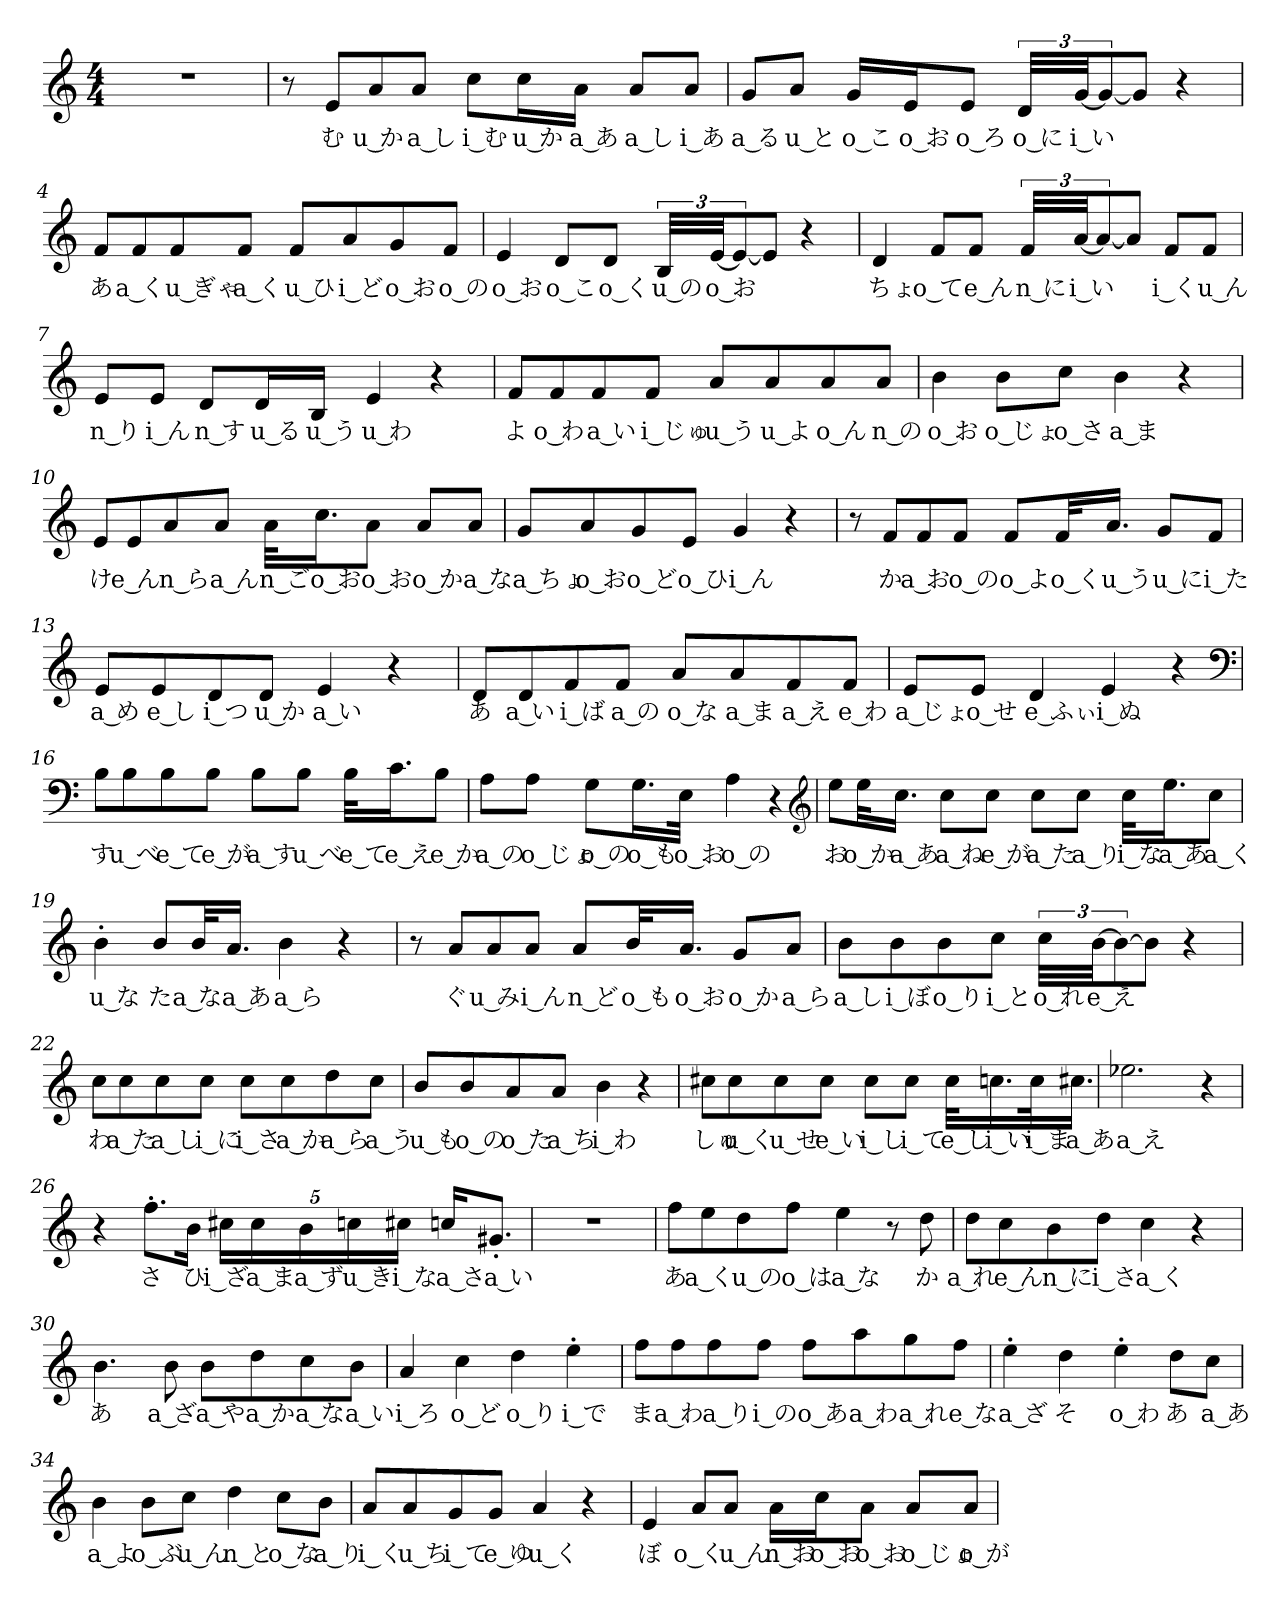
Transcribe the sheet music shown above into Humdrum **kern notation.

**kern	**text
*part1	*part1
*staff1	*staff1
*clefG2	*
*k[]	*
*M4/4	*
*MM140	*
=1	=1
1r	.
=2	=2
8r	.
8eL	- む
8a	u か
8aJ	a し
8ccL	i む
16ccL	u か
16aJJ	a あ
8aL	a し
8aJ	i あ
=3	=3
8gL	a る
8aJ	u と
16gLL	o こ
16eJ	o お
8eJ	o ろ
48dLLL	o に
[48gJJ	i い
12g_	.
8gJ]	.
4r	.
=4	=4
8fL	- あ
8f	a く
8f	u ぎゃ
8fJ	a く
8fL	u ひ
8a	i ど
8g	o お
8fJ	o の
=5	=5
4e	o お
8dL	o こ
8dJ	o く
48BLLL	u の
[48eJJ	o お
12e_	.
8eJ]	.
4r	.
=6	=6
4d	- ちょ
8fL	o て
8fJ	e ん
48fLLL	n に
[48aJJ	i い
12a_	.
8aJ]	.
8fL	i く
8fJ	u ん
=7	=7
8eL	n り
8eJ	i ん
8dL	n す
16dL	u る
16BJJ	u う
4e	u わ
4r	.
=8	=8
8fL	- よ
8f	o わ
8f	a い
8fJ	i じゅ
8aL	u う
8a	u よ
8a	o ん
8aJ	n の
=9	=9
4b	o お
8bL	o じょ
8ccJ	o さ
4b	a ま
4r	.
=10	=10
8eL	- け
8e	e ん
8a	n ら
8aJ	a ん
32aKLL	n ご
16.ccJ	o お
8aJ	o お
8aL	o か
8aJ	a な
=11	=11
8gL	a ちょ
8a	o お
8g	o ど
8eJ	o ひ
4g	i ん
4r	.
=12	=12
8r	.
8fL	- か
8f	a お
8fJ	o の
8fL	o よ
32fKL	o く
16.aJJ	u う
8gL	u に
8fJ	i た
=13	=13
8eL	a め
8e	e し
8d	i つ
8dJ	u か
4e	a い
4r	.
=14	=14
8dL	- あ
8d	a い
8f	i ば
8fJ	a の
8aL	o な
8a	a ま
8f	a え
8fJ	e わ
=15	=15
8eL	a じょ
8eJ	o せ
4d	e ふぃ
4e	i ぬ
4r	.
*clefF4	*
=16	=16
8BL	- す
8B	u べ
8B	e て
8BJ	e が
8BL	a す
8BJ	u べ
32BKLL	e て
16.cJ	e え
8BJ	e か
=17	=17
8AL	a の
8AJ	o じょ
8GL	o の
16.GL	o も
32EJJk	o お
4A	o の
4r	.
*clefG2	*
=18	=18
8eeL	- お
32eeKL	o か
16.ccJJ	a あ
8ccL	a ね
8ccJ	e が
8ccL	a た
8ccJ	a り
32ccKLL	i な
16.eeJ	a あ
8ccJ	a く
=19	=19
4b'	u な
8bL	- た
32bKL	a な
16.aJJ	a あ
4b	a ら
4r	.
=20	=20
8r	.
8aL	- ぐ
8a	u み
8aJ	i ん
8aL	n ど
32bKL	o も
16.aJJ	o お
8gL	o か
8aJ	a ら
=21	=21
8bL	a し
8b	i ぼ
8b	o り
8ccJ	i と
48ccLLL	o れ
[48bJJ	e え
12b_	.
8bJ]	.
4r	.
=22	=22
8ccL	- わ
8cc	a た
8cc	a し
8ccJ	i に
8ccL	i さ
8cc	a か
8dd	a ら
8ccJ	a う
=23	=23
8bL	u も
8b	o の
8a	o た
8aJ	a ち
4b	i わ
4r	.
=24	=24
8cc#XL	- しゅ
8cc#	u く
8cc#	u せ
8cc#J	e い
8cc#L	i し
8cc#J	i て
32cc#KLL	e し
16.ccn	i い
32ccK	i ま
16.cc#XJJ	a あ
=25	=25
2.ee-X	a え
4r	.
=26	=26
4r	.
8.ff'L	- さ
16bJk	- ひ
20cc#XLL	i ざ
20cc#	a ま
20b	a ず
20ccn	u き
20cc#XJJ	i な
16ccnKL	a さ
8.g#X'J	a い
=27	=27
1r	.
=28	=28
8ffL	- あ
8ee	a く
8dd	u の
8ffJ	o は
4ee	a な
8r	.
8dd	- か
=29	=29
8ddL	a れ
8cc	e ん
8b	n に
8ddJ	i さ
4cc	a く
4r	.
=30	=30
4.b	- あ
8b	a ざ
8bL	a や
8dd	a か
8cc	a な
8bJ	a い
=31	=31
4a	i ろ
4cc	o ど
4dd	o り
4ee'	i で
=32	=32
8ffL	- ま
8ff	a わ
8ff	a り
8ffJ	i の
8ffL	o あ
8aa	a わ
8gg	a れ
8ffJ	e な
=33	=33
4ee'	a ざ
4dd	- そ
4ee'	o わ
8ddL	- あ
8ccJ	a あ
=34	=34
4b	a よ
8bL	o ぶ
8ccJ	u ん
4dd	n と
8ccL	o な
8bJ	a り
=35	=35
8aL	i く
8a	u ち
8g	i て
8gJ	e ゆ
4a	u く
4r	.
=36	=36
4e	- ぼ
8aL	o く
8aJ	u ん
16aLL	n お
16ccJ	o お
8aJ	o お
8aL	o じょ
8aJ	o が
=	=
*-	*-
